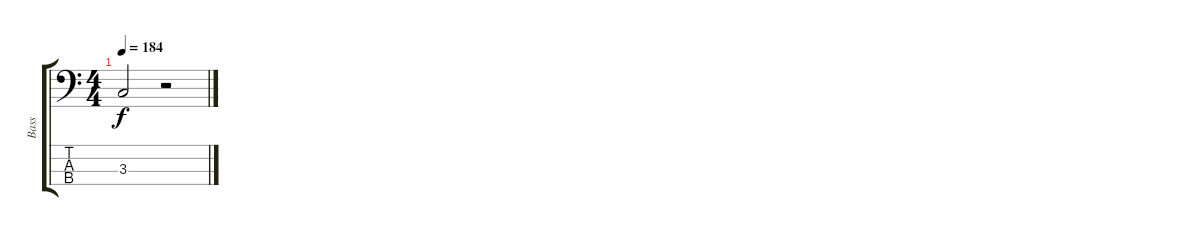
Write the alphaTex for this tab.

\track ("Bass" "Bass") {instrument electricbasspick}
\staff {score tabs}
\tuning (G2 D2 A1 E1) {hide}
\ts (4 4)
\tempo 184
\clef f4
\ks c
3.3{t}.2{dy f} r.2
